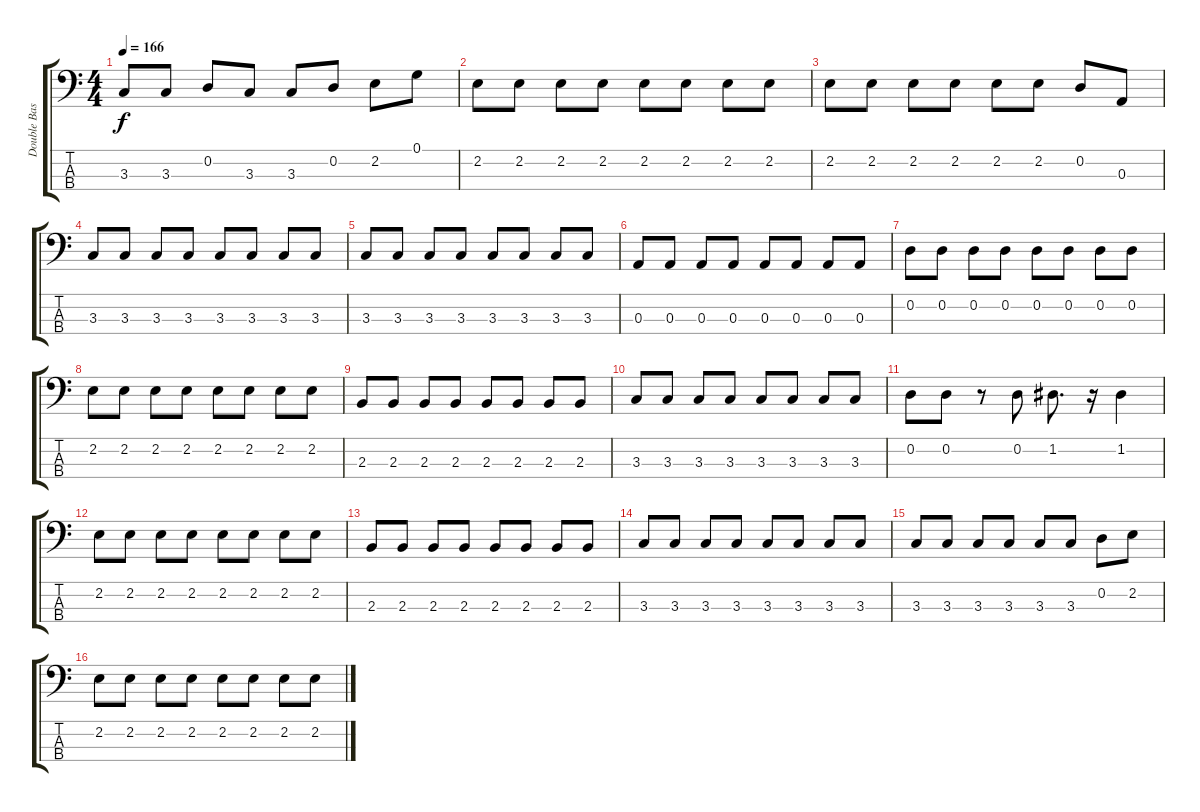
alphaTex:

\track ("Double Bass" "Double Bas") {instrument acousticbass}
\staff {score tabs}
\tuning (G2 D2 A1 E1) {hide}
\ts (4 4)
\tempo 166
\clef f4
\ks c
3.3.8{dy f} 3.3.8 0.2.8 3.3.8 3.3.8 0.2.8 2.2.8 0.1.8 |
2.2.8 2.2.8 2.2.8 2.2.8 2.2.8 2.2.8 2.2.8 2.2.8 |
2.2.8 2.2.8 2.2.8 2.2.8 2.2.8 2.2.8 0.2.8 0.3.8 |
3.3.8 3.3.8 3.3.8 3.3.8 3.3.8 3.3.8 3.3.8 3.3.8 |
3.3.8 3.3.8 3.3.8 3.3.8 3.3.8 3.3.8 3.3.8 3.3.8 |
0.3.8 0.3.8 0.3.8 0.3.8 0.3.8 0.3.8 0.3.8 0.3.8 |
0.2.8 0.2.8 0.2.8 0.2.8 0.2.8 0.2.8 0.2.8 0.2.8 |
2.2.8 2.2.8 2.2.8 2.2.8 2.2.8 2.2.8 2.2.8 2.2.8 |
2.3.8 2.3.8 2.3.8 2.3.8 2.3.8 2.3.8 2.3.8 2.3.8 |
3.3.8 3.3.8 3.3.8 3.3.8 3.3.8 3.3.8 3.3.8 3.3.8 |
0.2.8 0.2.8 r.8 0.2.8 1.2.8{d} r.16 1.2.4 |
2.2.8 2.2.8 2.2.8 2.2.8 2.2.8 2.2.8 2.2.8 2.2.8 |
2.3.8 2.3.8 2.3.8 2.3.8 2.3.8 2.3.8 2.3.8 2.3.8 |
3.3.8 3.3.8 3.3.8 3.3.8 3.3.8 3.3.8 3.3.8 3.3.8 |
3.3.8 3.3.8 3.3.8 3.3.8 3.3.8 3.3.8 0.2.8 2.2.8 |
2.2.8 2.2.8 2.2.8 2.2.8 2.2.8 2.2.8 2.2.8 2.2.8
